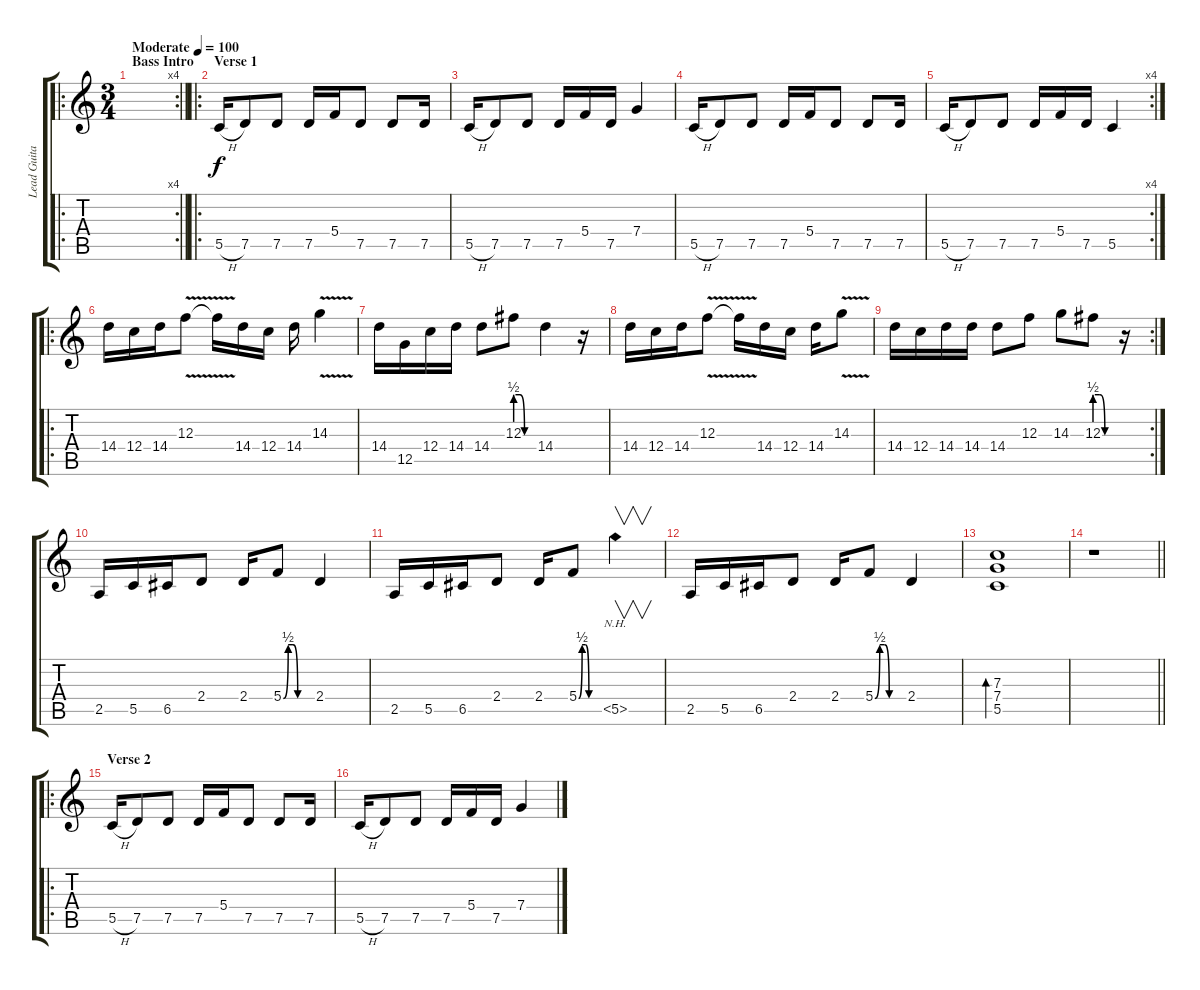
\track ("Lead Guitar" "Lead Guita") {instrument distortionguitar}
\staff {score tabs}
\tuning (D4 A3 F3 C3 G2 C2) {hide}
\ro
\rc 4
\ts (3 4)
\section ("" "Bass Intro")
\tempo (100 "Moderate")
\clef g2
\barLineRight lightlight
\ks c
|
\ro
\section ("" "Verse 1")
5.5{h}.16 7.5.8 7.5.8 7.5.16 5.4.16 7.5.8 7.5.8 7.5.16 |
5.5{h}.16 7.5.8 7.5.8 7.5.16 5.4.16 7.5.16 7.4.4 |
5.5{h}.16 7.5.8 7.5.8 7.5.16 5.4.16 7.5.8 7.5.8 7.5.16 |
\rc 4
5.5{h}.16 7.5.8 7.5.8 7.5.16 5.4.16 7.5.16 5.5.4 |
\ro
14.4.16 12.4.16 14.4.16 12.3{v}.8 12.3{t}.16 14.4.16 12.4.16 14.4.16 14.3{v}.4 |
14.4.16 12.5.16 12.4.16 14.4.16 14.4.8 12.3{be (custom 0 2 15 2 30 0 60 0)}.8 14.4.4 r.16 |
14.4.16 12.4.16 14.4.16 12.3{v}.8 12.3{t}.16 14.4.16 12.4.16 14.4.16 14.3{v}.8 |
\rc 2
14.4.16 12.4.16 14.4.16 14.4.16 14.4.8 12.3.8 14.3.8 12.3{be (custom 0 2 15 2 30 0 60 0)}.8 r.16 |
2.5.16 5.5.16 6.5.16 2.4.8 2.4.16 5.4{be (custom 0 0 10 2 20 2 30 0 60 0)}.8 2.4.4 |
2.5.16 5.5.16 6.5.16 2.4.8 2.4.16 5.4{be (custom 0 0 10 2 20 2 30 0 60 0)}.8 5.5{nh}.4{v} |
2.5.16 5.5.16 6.5.16 2.4.8 2.4.16 5.4{be (custom 0 0 10 2 20 2 30 0 60 0)}.8 2.4.4 |
(7.3 7.4 5.5).1{bd 120} |
\barLineRight lightlight
r.1 |
\ro
\section ("" "Verse 2")
5.5{h}.16 7.5.8 7.5.8 7.5.16 5.4.16 7.5.8 7.5.8 7.5.16 |
5.5{h}.16 7.5.8 7.5.8 7.5.16 5.4.16 7.5.16 7.4.4
